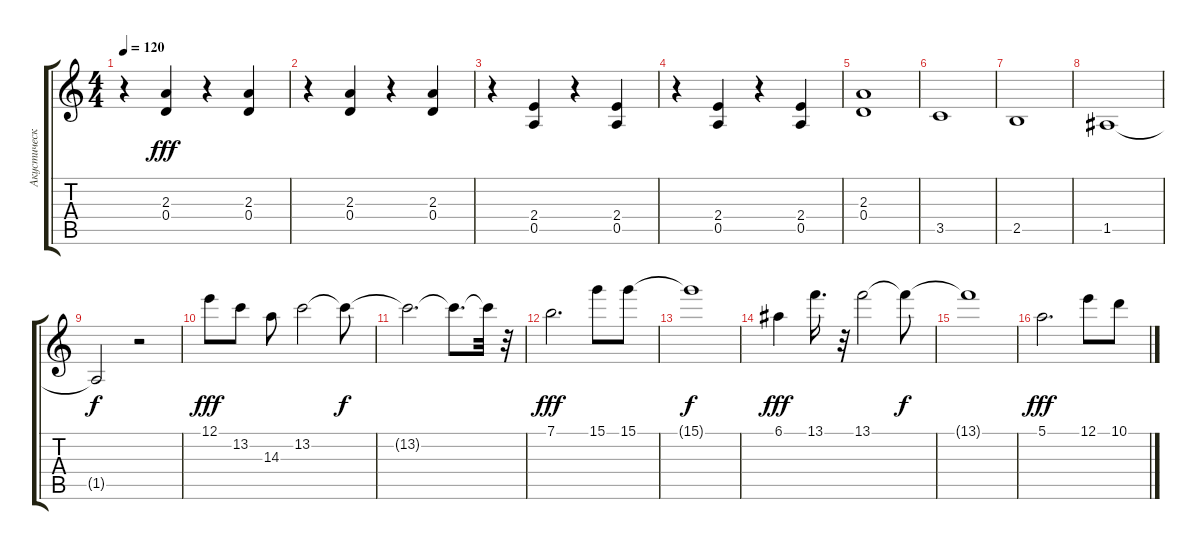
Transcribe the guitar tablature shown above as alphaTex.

\track ("Акустический Гранд Роял" "Акустическ") {instrument distortionguitar}
\staff {score tabs}
\tuning (E4 B3 G3 D3 A2 E2) {hide}
\ts (4 4)
\tempo 120
\clef g2
\ks c
r.4{dy fff} (2.3 0.4).4 r.4 (2.3 0.4).4 |
r.4 (2.3 0.4).4 r.4 (2.3 0.4).4 |
r.4 (2.4 0.5).4 r.4 (2.4 0.5).4 |
r.4 (2.4 0.5).4 r.4 (2.4 0.5).4 |
(2.3 0.4).1 |
3.5.1 |
2.5.1 |
1.5.1 |
1.5{t}.2{dy f} r.2 |
12.1.8{dy fff} 13.2.8 14.3.8 13.2.2 13.2{t}.8{dy f} |
13.2{t}.2{d} 13.2{t}.8{d} 13.2{t}.32 r.32 |
7.1.2{d dy fff} 15.1.8 15.1.8 |
15.1{t}.1{dy f} |
6.1.4{dy fff} 13.1.16{d} r.32 13.1.2 13.1{t}.8{dy f} |
13.1{t}.1 |
5.1.2{d dy fff} 12.1.8 10.1.8
